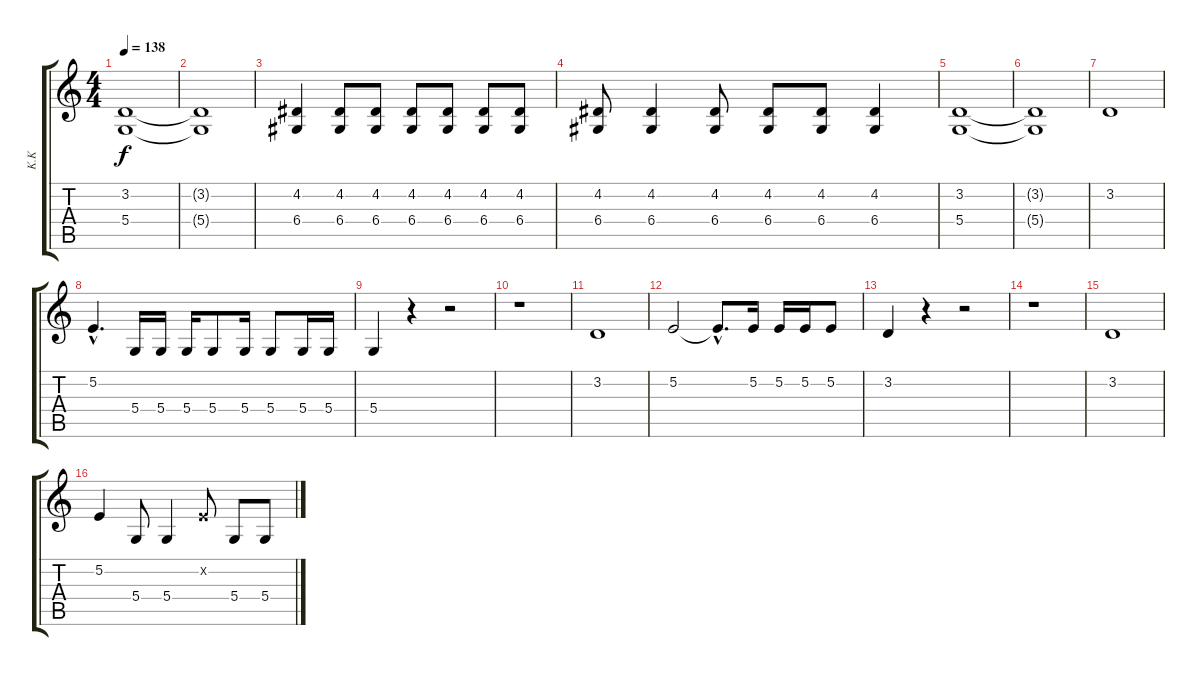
\track ("K.K" "K.K") {instrument lead2sawtooth}
\staff {score tabs}
\tuning (E4 B3 G3 D3 A2 D2) {hide}
\ts (4 4)
\tempo 138
\clef g2
\ks c
(3.2 5.4).1{dy f} |
(3.2{t} 5.4{t}).1 |
(4.2 6.4).4 (4.2 6.4).8 (4.2 6.4).8 (4.2 6.4).8 (4.2 6.4).8 (4.2 6.4).8 (4.2 6.4).8 |
(4.2 6.4).8 (4.2 6.4).4 (4.2 6.4).8 (4.2 6.4).8 (4.2 6.4).8 (4.2 6.4).4 |
(3.2 5.4).1 |
(3.2{t} 5.4{t}).1 |
3.2.1 |
5.2{hac}.4{d} 5.4.16 5.4.16 5.4.16 5.4.8 5.4.16 5.4.8 5.4.16 5.4.16 |
5.4.4 r.4 r.2 |
r.1 |
3.2.1 |
5.2.2 5.2{hac t}.8{d} 5.2.16 5.2.16 5.2.16 5.2.8 |
3.2.4 r.4 r.2 |
r.1 |
3.2.1 |
5.2.4 5.4.8 5.4.4 5.2{x}.8 5.4.8 5.4.8
